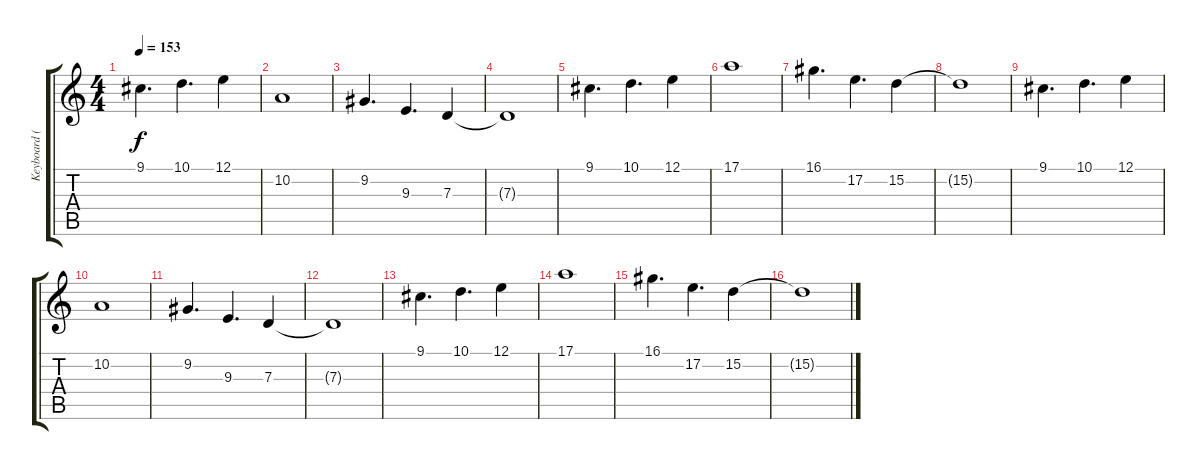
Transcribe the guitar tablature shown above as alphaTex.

\track ("Keyboard (Tolhurst)" "Keyboard (") {instrument stringensemble1}
\staff {score tabs}
\tuning (E4 B3 G3 D3 A2 E2) {hide}
\ts (4 4)
\tempo 153
\clef g2
\ks c
9.1.4{d dy f} 10.1.4{d} 12.1.4 |
10.2.1 |
9.2.4{d} 9.3.4{d} 7.3.4 |
7.3{t}.1 |
9.1.4{d} 10.1.4{d} 12.1.4 |
17.1.1 |
16.1.4{d} 17.2.4{d} 15.2.4 |
15.2{t}.1 |
9.1.4{d} 10.1.4{d} 12.1.4 |
10.2.1 |
9.2.4{d} 9.3.4{d} 7.3.4 |
7.3{t}.1 |
9.1.4{d} 10.1.4{d} 12.1.4 |
17.1.1 |
16.1.4{d} 17.2.4{d} 15.2.4 |
15.2{t}.1
